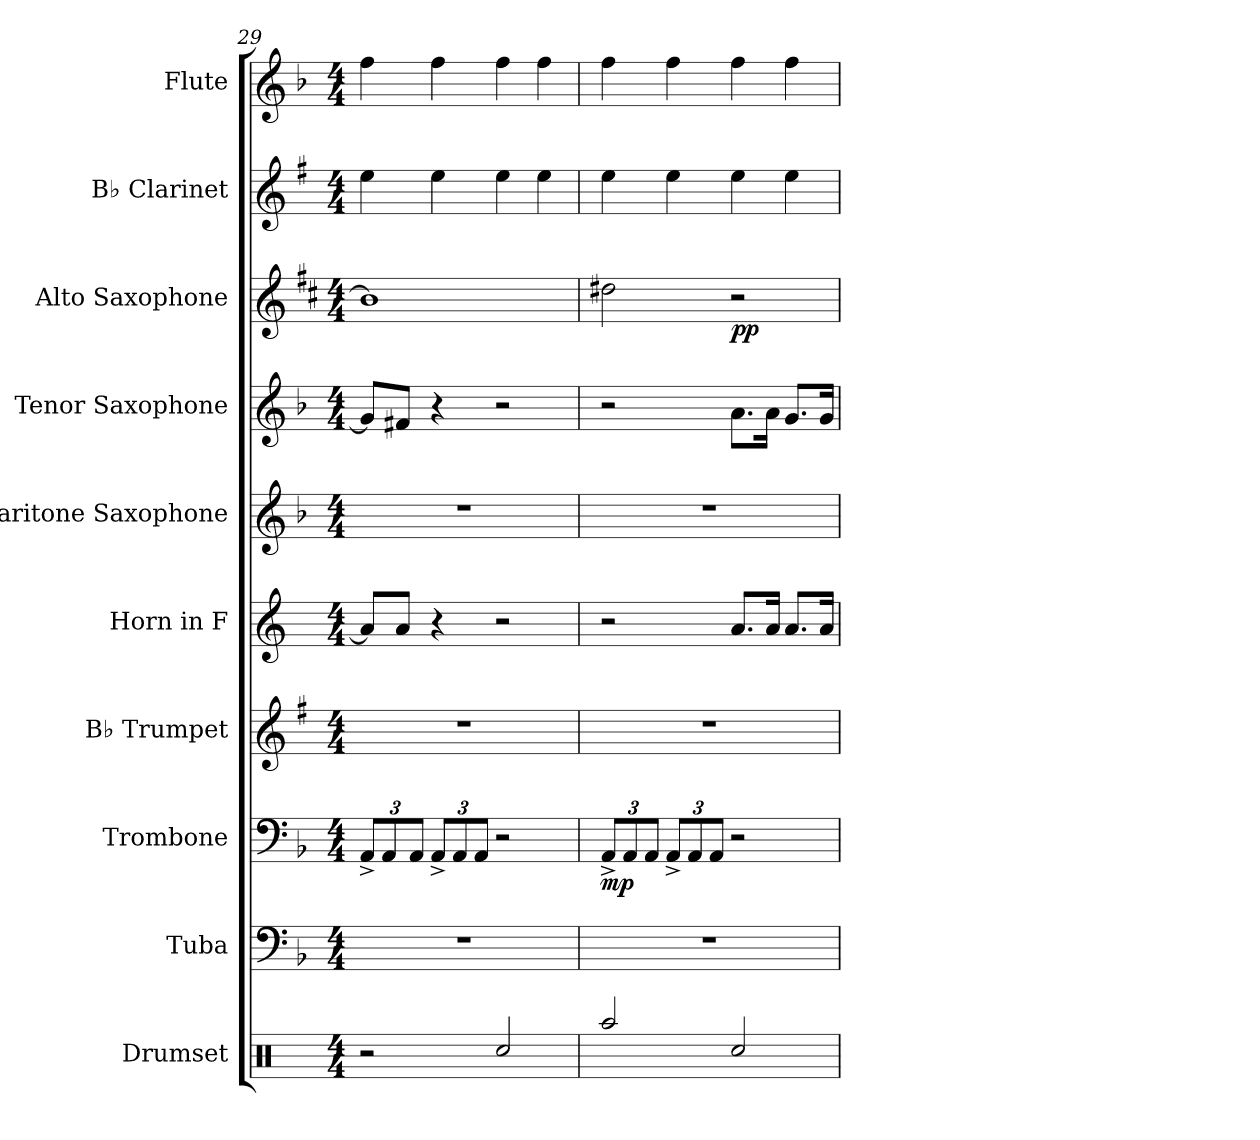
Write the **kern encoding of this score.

**kern	**kern	**kern	**dynam	**kern	**kern	**kern	**kern	**kern	**dynam	**kern	**kern
*part10	*part9	*part8	*part8	*part7	*part6	*part5	*part4	*part3	*part3	*part2	*part1
*staff10	*staff9	*staff8	*staff8	*staff7	*staff6	*staff5	*staff4	*staff3	*staff3	*staff2	*staff1
*I"Drumset	*I"Tuba	*I"Trombone	*	*I"B♭ Trumpet	*I"Horn in F	*I"Baritone Saxophone	*I"Tenor Saxophone	*I"Alto Saxophone	*	*I"B♭ Clarinet	*I"Flute
*I'Drs.	*I'Tba.	*I'Tbn.	*	*I'B♭ Tpt.	*	*I'Bar. Sax.	*I'T. Sax.	*I'A. Sax.	*	*I'B♭ Cl.	*I'Fl.
*clefX	*clefF4	*clefF4	*	*clefG2	*clefG2	*clefG2	*clefG2	*clefG2	*	*clefG2	*clefG2
*	*	*	*	*ITrd1c2	*ITrd4c7	*ITrd12c21	*ITrd8c14	*ITrd5c9	*	*ITrd1c2	*
*k[]	*k[b-]	*k[b-]	*	*k[b-]	*k[b-]	*k[b-]	*k[b-]	*k[b-]	*	*k[b-]	*k[b-]
*M4/4	*M4/4	*M4/4	*	*M4/4	*M4/4	*M4/4	*M4/4	*M4/4	*	*M4/4	*M4/4
*	*	*Xbrackettup	*	*	*	*	*	*	*	*	*
=29	=29	=29	=29	=29	=29	=29	=29	=29	=29	=29	=29
2r	1r	12AA^/L	.	1r	8d/L]	1r	8G/L]	1d]	.	4dd\	4ff\
.	.	12AA/	.	.	.	.	.	.	.	.	.
.	.	.	.	.	8d/J	.	8F#X/J	.	.	.	.
.	.	12AA/J	.	.	.	.	.	.	.	.	.
.	.	12AA^/L	.	.	4r	.	4r	.	.	4dd\	4ff\
.	.	12AA/	.	.	.	.	.	.	.	.	.
.	.	12AA/J	.	.	.	.	.	.	.	.	.
2Rcc/	.	2r	.	.	2r	.	2r	.	.	4dd\	4ff\
.	.	.	.	.	.	.	.	.	.	4dd\	4ff\
!!LO:PB:g=z
=30	=30	=30	=30	=30	=30	=30	=30	=30	=30	=30	=30
!	!	!	!LO:DY:b	!	!	!	!	!	!	!	!
2Raa/	1r	12AA^/L	mp	1r	2r	1r	2r	2f#X\	.	4dd\	4ff\
.	.	12AA/	.	.	.	.	.	.	.	.	.
.	.	12AA/J	.	.	.	.	.	.	.	.	.
.	.	12AA^/L	.	.	.	.	.	.	.	4dd\	4ff\
.	.	12AA/	.	.	.	.	.	.	.	.	.
.	.	12AA/J	.	.	.	.	.	.	.	.	.
!	!	!	!	!	!	!	!	!	!LO:DY:b	!	!
2Rcc/	.	2r	.	.	8.d/L	.	8.A\L	2r	pp	4dd\	4ff\
.	.	.	.	.	16d/Jk	.	16A\Jk	.	.	.	.
.	.	.	.	.	8.d/L	.	8.G/L	.	.	4dd\	4ff\
.	.	.	.	.	16d/Jk	.	16G/Jk	.	.	.	.
=	=	=	=	=	=	=	=	=	=	=	=
*-	*-	*-	*-	*-	*-	*-	*-	*-	*-	*-	*-
